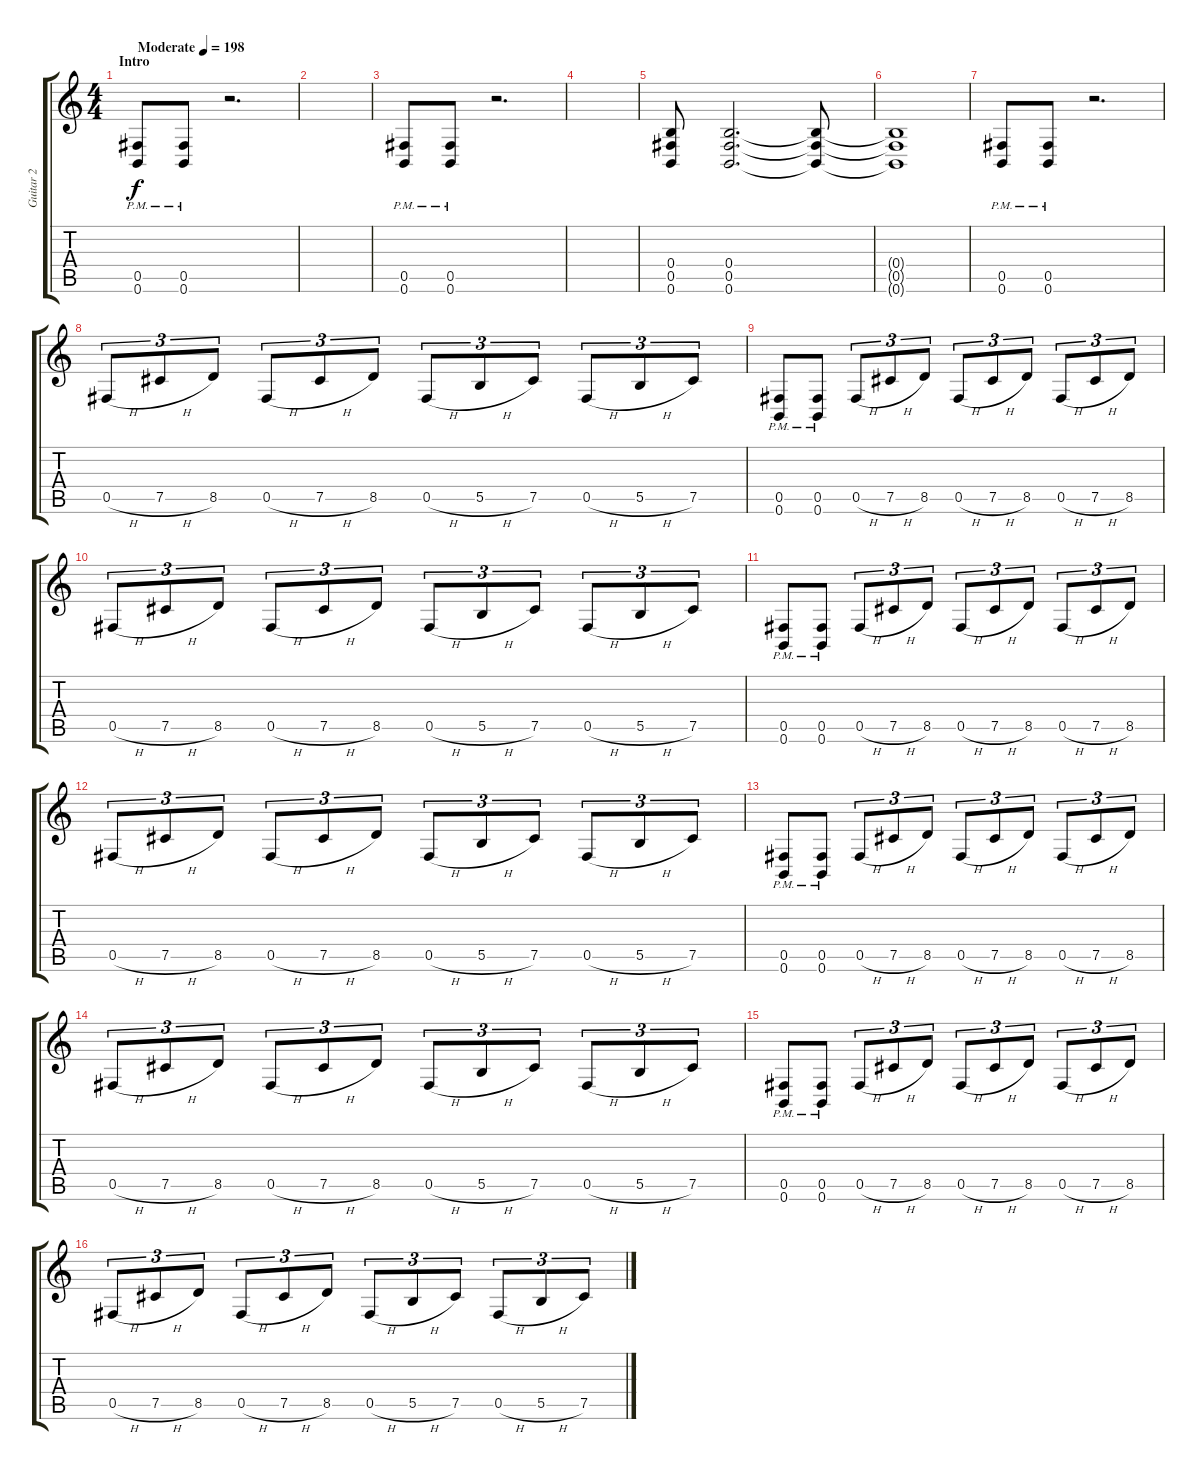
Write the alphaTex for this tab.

\track ("Guitar 2" "Guitar 2") {instrument distortionguitar}
\staff {score tabs}
\tuning (Db4 Ab3 E3 B2 Gb2 B1) {hide}
\ts (4 4)
\section ("" "Intro")
\tempo (198 "Moderate")
\clef g2
\ks c
(0.5{pm} 0.6{pm}).8{dy f instrument distortionguitar} (0.5{pm} 0.6{pm}).8 r.2{d} |
|
(0.5{pm} 0.6{pm}).8 (0.5{pm} 0.6{pm}).8 r.2{d} |
|
(0.4 0.5 0.6).8 (0.4 0.5 0.6).2{d} (0.4{t} 0.5{t} 0.6{t}).8 |
(0.4{t} 0.5{t} 0.6{t}).1 |
(0.5{pm} 0.6{pm}).8 (0.5{pm} 0.6{pm}).8 r.2{d} |
0.5{h}.8{tu (3 2)} 7.5{h}.8{tu (3 2)} 8.5.8{tu (3 2)} 0.5{h}.8{tu (3 2)} 7.5{h}.8{tu (3 2)} 8.5.8{tu (3 2)} 0.5{h}.8{tu (3 2)} 5.5{h}.8{tu (3 2)} 7.5.8{tu (3 2)} 0.5{h}.8{tu (3 2)} 5.5{h}.8{tu (3 2)} 7.5.8{tu (3 2)} |
(0.5{pm} 0.6{pm}).8 (0.5{pm} 0.6{pm}).8 0.5{h}.8{tu (3 2)} 7.5{h}.8{tu (3 2)} 8.5.8{tu (3 2)} 0.5{h}.8{tu (3 2)} 7.5{h}.8{tu (3 2)} 8.5.8{tu (3 2)} 0.5{h}.8{tu (3 2)} 7.5{h}.8{tu (3 2)} 8.5.8{tu (3 2)} |
0.5{h}.8{tu (3 2)} 7.5{h}.8{tu (3 2)} 8.5.8{tu (3 2)} 0.5{h}.8{tu (3 2)} 7.5{h}.8{tu (3 2)} 8.5.8{tu (3 2)} 0.5{h}.8{tu (3 2)} 5.5{h}.8{tu (3 2)} 7.5.8{tu (3 2)} 0.5{h}.8{tu (3 2)} 5.5{h}.8{tu (3 2)} 7.5.8{tu (3 2)} |
(0.5{pm} 0.6{pm}).8 (0.5{pm} 0.6{pm}).8 0.5{h}.8{tu (3 2)} 7.5{h}.8{tu (3 2)} 8.5.8{tu (3 2)} 0.5{h}.8{tu (3 2)} 7.5{h}.8{tu (3 2)} 8.5.8{tu (3 2)} 0.5{h}.8{tu (3 2)} 7.5{h}.8{tu (3 2)} 8.5.8{tu (3 2)} |
0.5{h}.8{tu (3 2)} 7.5{h}.8{tu (3 2)} 8.5.8{tu (3 2)} 0.5{h}.8{tu (3 2)} 7.5{h}.8{tu (3 2)} 8.5.8{tu (3 2)} 0.5{h}.8{tu (3 2)} 5.5{h}.8{tu (3 2)} 7.5.8{tu (3 2)} 0.5{h}.8{tu (3 2)} 5.5{h}.8{tu (3 2)} 7.5.8{tu (3 2)} |
(0.5{pm} 0.6{pm}).8 (0.5{pm} 0.6{pm}).8 0.5{h}.8{tu (3 2)} 7.5{h}.8{tu (3 2)} 8.5.8{tu (3 2)} 0.5{h}.8{tu (3 2)} 7.5{h}.8{tu (3 2)} 8.5.8{tu (3 2)} 0.5{h}.8{tu (3 2)} 7.5{h}.8{tu (3 2)} 8.5.8{tu (3 2)} |
0.5{h}.8{tu (3 2)} 7.5{h}.8{tu (3 2)} 8.5.8{tu (3 2)} 0.5{h}.8{tu (3 2)} 7.5{h}.8{tu (3 2)} 8.5.8{tu (3 2)} 0.5{h}.8{tu (3 2)} 5.5{h}.8{tu (3 2)} 7.5.8{tu (3 2)} 0.5{h}.8{tu (3 2)} 5.5{h}.8{tu (3 2)} 7.5.8{tu (3 2)} |
(0.5{pm} 0.6{pm}).8 (0.5{pm} 0.6{pm}).8 0.5{h}.8{tu (3 2)} 7.5{h}.8{tu (3 2)} 8.5.8{tu (3 2)} 0.5{h}.8{tu (3 2)} 7.5{h}.8{tu (3 2)} 8.5.8{tu (3 2)} 0.5{h}.8{tu (3 2)} 7.5{h}.8{tu (3 2)} 8.5.8{tu (3 2)} |
0.5{h}.8{tu (3 2)} 7.5{h}.8{tu (3 2)} 8.5.8{tu (3 2)} 0.5{h}.8{tu (3 2)} 7.5{h}.8{tu (3 2)} 8.5.8{tu (3 2)} 0.5{h}.8{tu (3 2)} 5.5{h}.8{tu (3 2)} 7.5.8{tu (3 2)} 0.5{h}.8{tu (3 2)} 5.5{h}.8{tu (3 2)} 7.5.8{tu (3 2)}
